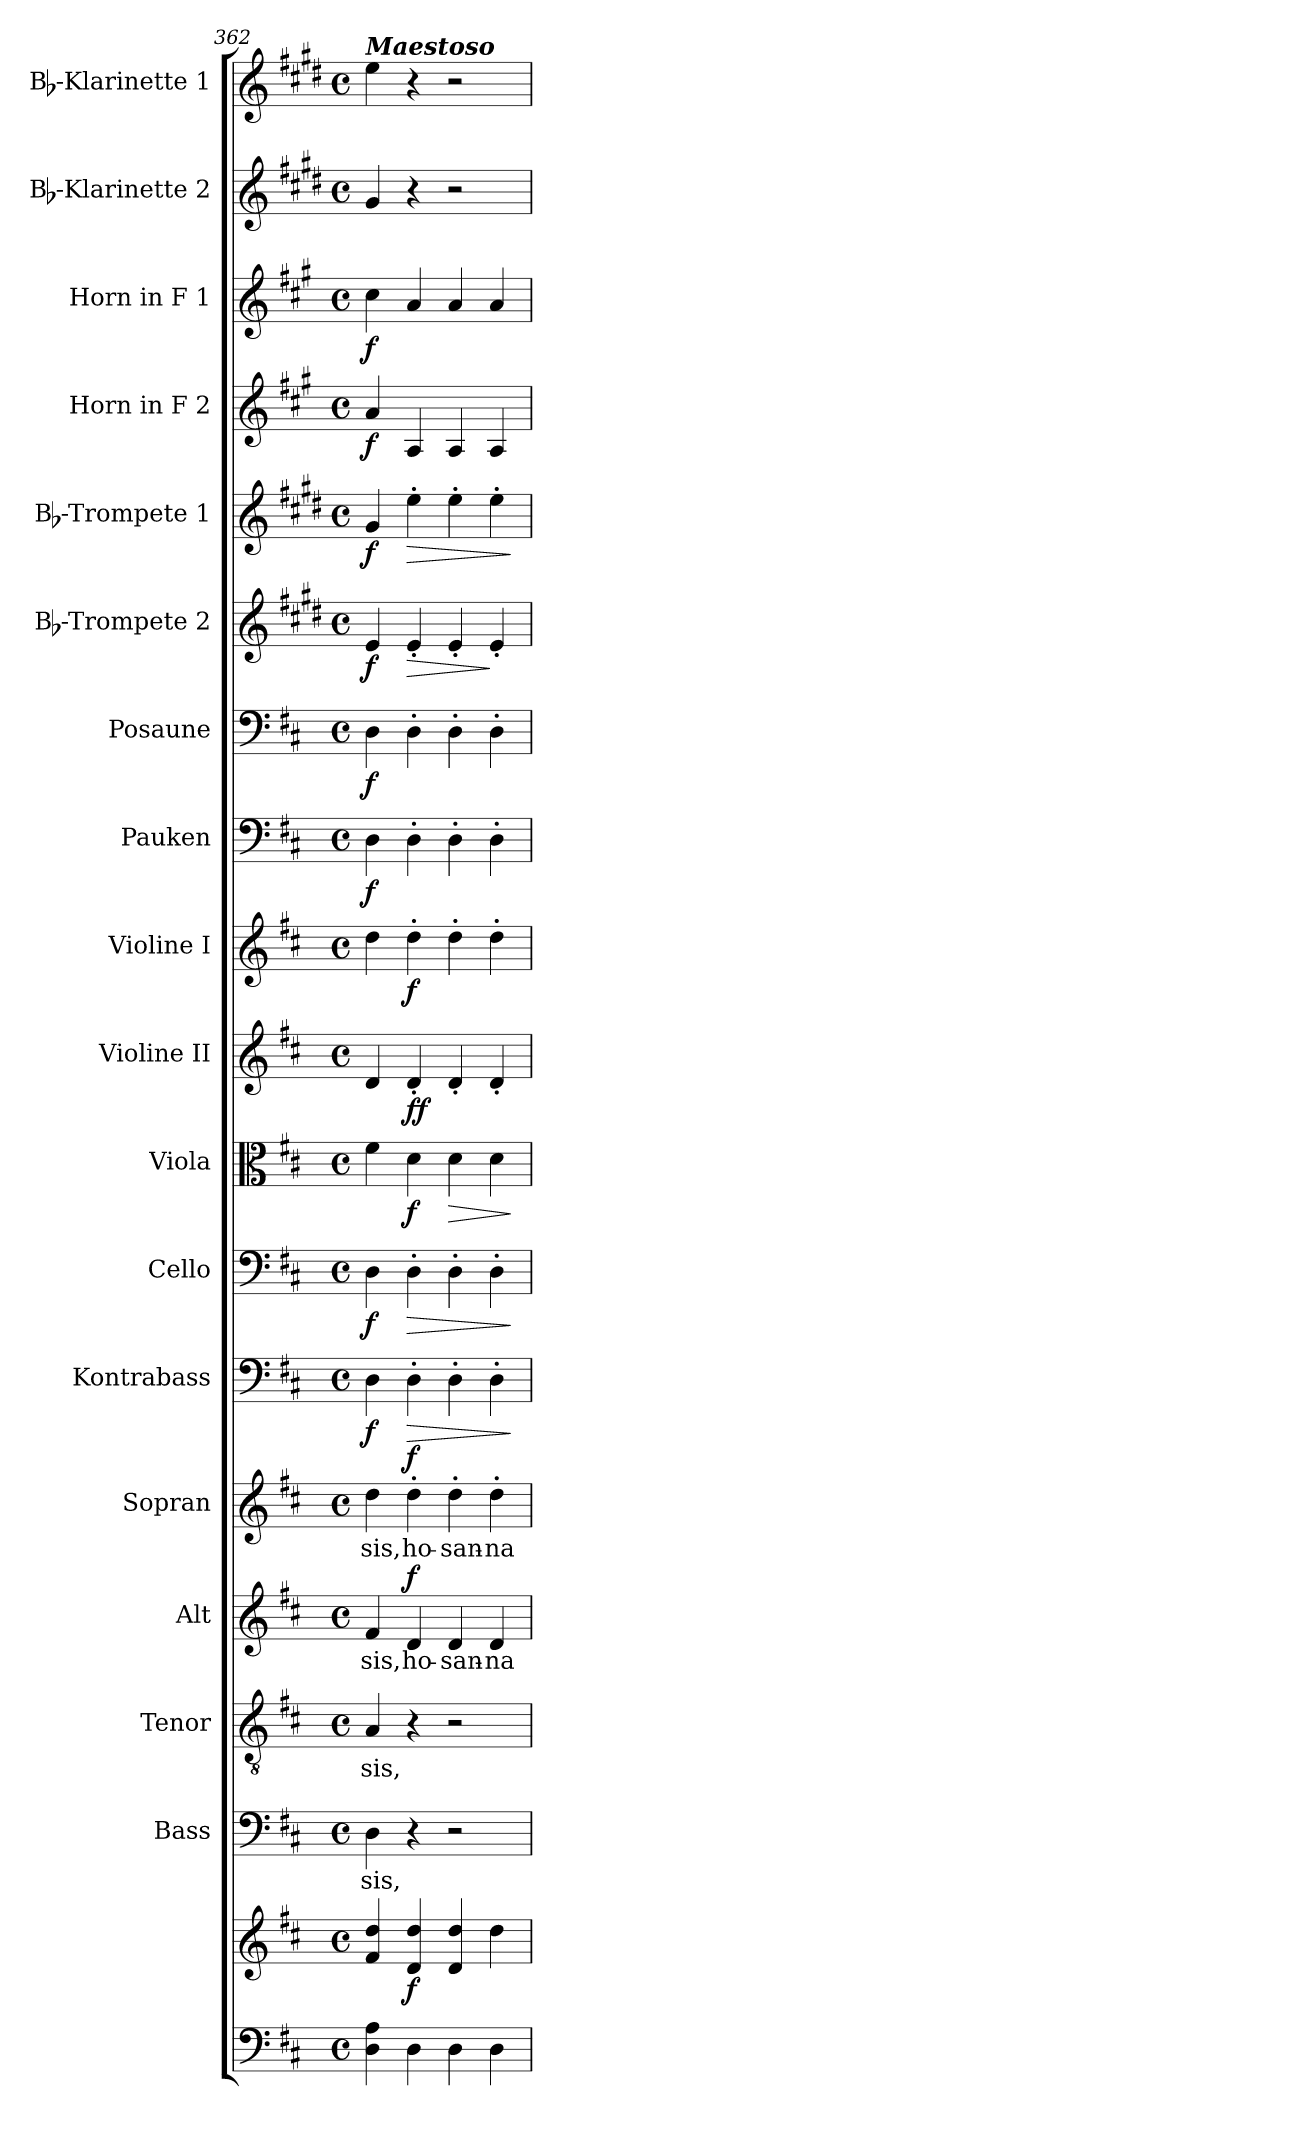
**kern	**kern	**dynam	**kern	**text	**kern	**text	**kern	**text	**dynam	**kern	**text	**dynam	**kern	**dynam	**kern	**dynam	**kern	**dynam	**kern	**dynam	**kern	**dynam	**kern	**dynam	**kern	**dynam	**kern	**dynam	**kern	**dynam	**kern	**dynam	**kern	**dynam	**kern	**kern
*part18	*part18	*part18	*part17	*part17	*part16	*part16	*part15	*part15	*part15	*part14	*part14	*part14	*part13	*part13	*part12	*part12	*part11	*part11	*part10	*part10	*part9	*part9	*part8	*part8	*part7	*part7	*part6	*part6	*part5	*part5	*part4	*part4	*part3	*part3	*part2	*part1
*staff19	*staff18	*staff18/19	*staff17	*staff17	*staff16	*staff16	*staff15	*staff15	*staff15	*staff14	*staff14	*staff14	*staff13	*staff13	*staff12	*staff12	*staff11	*staff11	*staff10	*staff10	*staff9	*staff9	*staff8	*staff8	*staff7	*staff7	*staff6	*staff6	*staff5	*staff5	*staff4	*staff4	*staff3	*staff3	*staff2	*staff1
*	*	*	*I"Bass	*	*I"Tenor	*	*I"Alt	*	*	*I"Sopran	*	*	*I"Kontrabass	*	*I"Cello	*	*I"Viola	*	*I"Violine II	*	*I"Violine I	*	*I"Pauken	*	*I"Posaune	*	*I"Bb-Trompete 2	*	*I"Bb-Trompete 1	*	*I"Horn in F 2	*	*I"Horn in F 1	*	*I"Bb-Klarinette 2	*I"Bb-Klarinette 1
*	*	*	*I'B.	*	*I'T.	*	*I'A.	*	*	*I'S.	*	*	*I'Kb.	*	*	*	*I'Vla.	*	*I'Vl. II	*	*I'Vl. I	*	*I'Pk.	*	*I'Pos.	*	*I'Bb Trp. 2	*	*I'Bb Trp. 1	*	*	*	*	*	*I'Bb Kl. 2	*I'Bb Kl. 1
*clefF4	*clefG2	*	*clefF4	*	*clefGv2	*	*clefG2	*	*	*clefG2	*	*	*clefF4	*	*clefF4	*	*clefC3	*	*clefG2	*	*clefG2	*	*clefF4	*	*clefF4	*	*clefG2	*	*clefG2	*	*clefG2	*	*clefG2	*	*clefG2	*clefG2
*	*	*	*	*	*	*	*	*	*	*	*	*	*ITrd7c12	*	*	*	*	*	*	*	*	*	*	*	*	*	*ITrd1c2	*	*ITrd1c2	*	*ITrd4c7	*	*ITrd4c7	*	*ITrd1c2	*ITrd1c2
*k[f#c#]	*k[f#c#]	*	*k[f#c#]	*	*k[f#c#]	*	*k[f#c#]	*	*	*k[f#c#]	*	*	*k[f#c#]	*	*k[f#c#]	*	*k[f#c#]	*	*k[f#c#]	*	*k[f#c#]	*	*k[f#c#]	*	*k[f#c#]	*	*k[f#c#]	*	*k[f#c#]	*	*k[f#c#]	*	*k[f#c#]	*	*k[f#c#]	*k[f#c#]
*D:	*D:	*	*D:	*	*D:	*	*D:	*	*	*D:	*	*	*D:	*	*D:	*	*D:	*	*D:	*	*D:	*	*D:	*	*D:	*	*D:	*	*D:	*	*D:	*	*D:	*	*D:	*D:
*M4/4	*M4/4	*	*M4/4	*	*M4/4	*	*M4/4	*	*	*M4/4	*	*	*M4/4	*	*M4/4	*	*M4/4	*	*M4/4	*	*M4/4	*	*M4/4	*	*M4/4	*	*M4/4	*	*M4/4	*	*M4/4	*	*M4/4	*	*M4/4	*M4/4
*met(c)	*met(c)	*	*met(c)	*	*met(c)	*	*met(c)	*	*	*met(c)	*	*	*met(c)	*	*met(c)	*	*met(c)	*	*met(c)	*	*met(c)	*	*met(c)	*	*met(c)	*	*met(c)	*	*met(c)	*	*met(c)	*	*met(c)	*	*met(c)	*met(c)
=362	=362	=362	=362	=362	=362	=362	=362	=362	=362	=362	=362	=362	=362	=362	=362	=362	=362	=362	=362	=362	=362	=362	=362	=362	=362	=362	=362	=362	=362	=362	=362	=362	=362	=362	=362	=362
!	!	!	!	!	!	!	!	!	!	!	!	!	!	!	!	!	!	!	!	!	!	!	!	!	!	!	!	!	!	!	!	!	!	!	!	!LO:TX:a:Bi:t=Maestoso
!	!	!	!	!LO:LY:b	!	!LO:LY:b	!	!LO:LY:b	!	!	!LO:LY:b	!	!	!LO:DY:b	!	!LO:DY:b	!	!	!	!	!	!	!	!LO:DY:b	!	!LO:DY:b	!	!LO:DY:b	!	!LO:DY:b	!	!LO:DY:b	!	!LO:DY:b	!	!
4D\ 4A\	4f#/ 4dd/	.	4D\	-sis,	4A/	-sis,	4f#/	-sis,	.	4dd\	-sis,	.	4DD\	f	4D\	f	4f#\	.	4d/	.	4dd\	.	4D\	f	4D\	f	4d/	f	4f#/	f	4d/	f	4f#\	f	4f#/	4dd\
!	!	!LO:DY:b	!	!	!	!	!	!LO:LY:b	!LO:DY:a	!	!LO:LY:b	!LO:DY:a	!	!LO:HP:b	!	!LO:HP:b	!	!LO:DY:b	!	!LO:DY:b	!	!LO:DY:b	!	!	!	!	!	!LO:HP:b	!	!LO:HP:b	!	!	!	!	!	!
4D\	4d/ 4dd/	f	4r	.	4r	.	4d/	ho-	f	4dd'>\	ho-	f	4DD'>\	>	4D'>\	>	4d\	f	4d'</	ff	4dd'>\	f	4D'>\	.	4D'>\	.	4d'</	>	4dd'>\	>	4D/	.	4d/	.	4r	4r
!	!	!	!	!	!	!	!	!LO:LY:b	!	!	!LO:LY:b	!	!	!	!	!	!	!LO:HP:b	!	!	!	!	!	!	!	!	!	!	!	!	!	!	!	!	!	!
4D\	4d/ 4dd/	.	2r	.	2r	.	4d/	-san-	.	4dd'>\	-san-	.	4DD'>\	.	4D'>\	.	4d\	>	4d'</	.	4dd'>\	.	4D'>\	.	4D'>\	.	4d'</	.	4dd'>\	.	4D/	.	4d/	.	2r	2r
!	!	!	!	!	!	!	!	!LO:LY:b	!	!	!LO:LY:b	!	!	!	!	!	!	!	!	!	!	!	!	!	!	!	!	!	!	!	!	!	!	!	!	!
4D\	4dd\	.	.	.	.	.	4d/	-na	.	4dd'>\	-na	.	4DD'>\	.	4D'>\	.	4d\	.	4d'</	.	4dd'>\	.	4D'>\	.	4D'>\	.	4d'</	]	4dd'>\	.	4D/	.	4d/	.	.	.
.	.	.	.	.	.	.	.	.	.	.	.	.	.	]	.	]	.	]	.	.	.	.	.	.	.	.	.	.	.	]	.	.	.	.	.	.
=	=	=	=	=	=	=	=	=	=	=	=	=	=	=	=	=	=	=	=	=	=	=	=	=	=	=	=	=	=	=	=	=	=	=	=	=
*-	*-	*-	*-	*-	*-	*-	*-	*-	*-	*-	*-	*-	*-	*-	*-	*-	*-	*-	*-	*-	*-	*-	*-	*-	*-	*-	*-	*-	*-	*-	*-	*-	*-	*-	*-	*-
